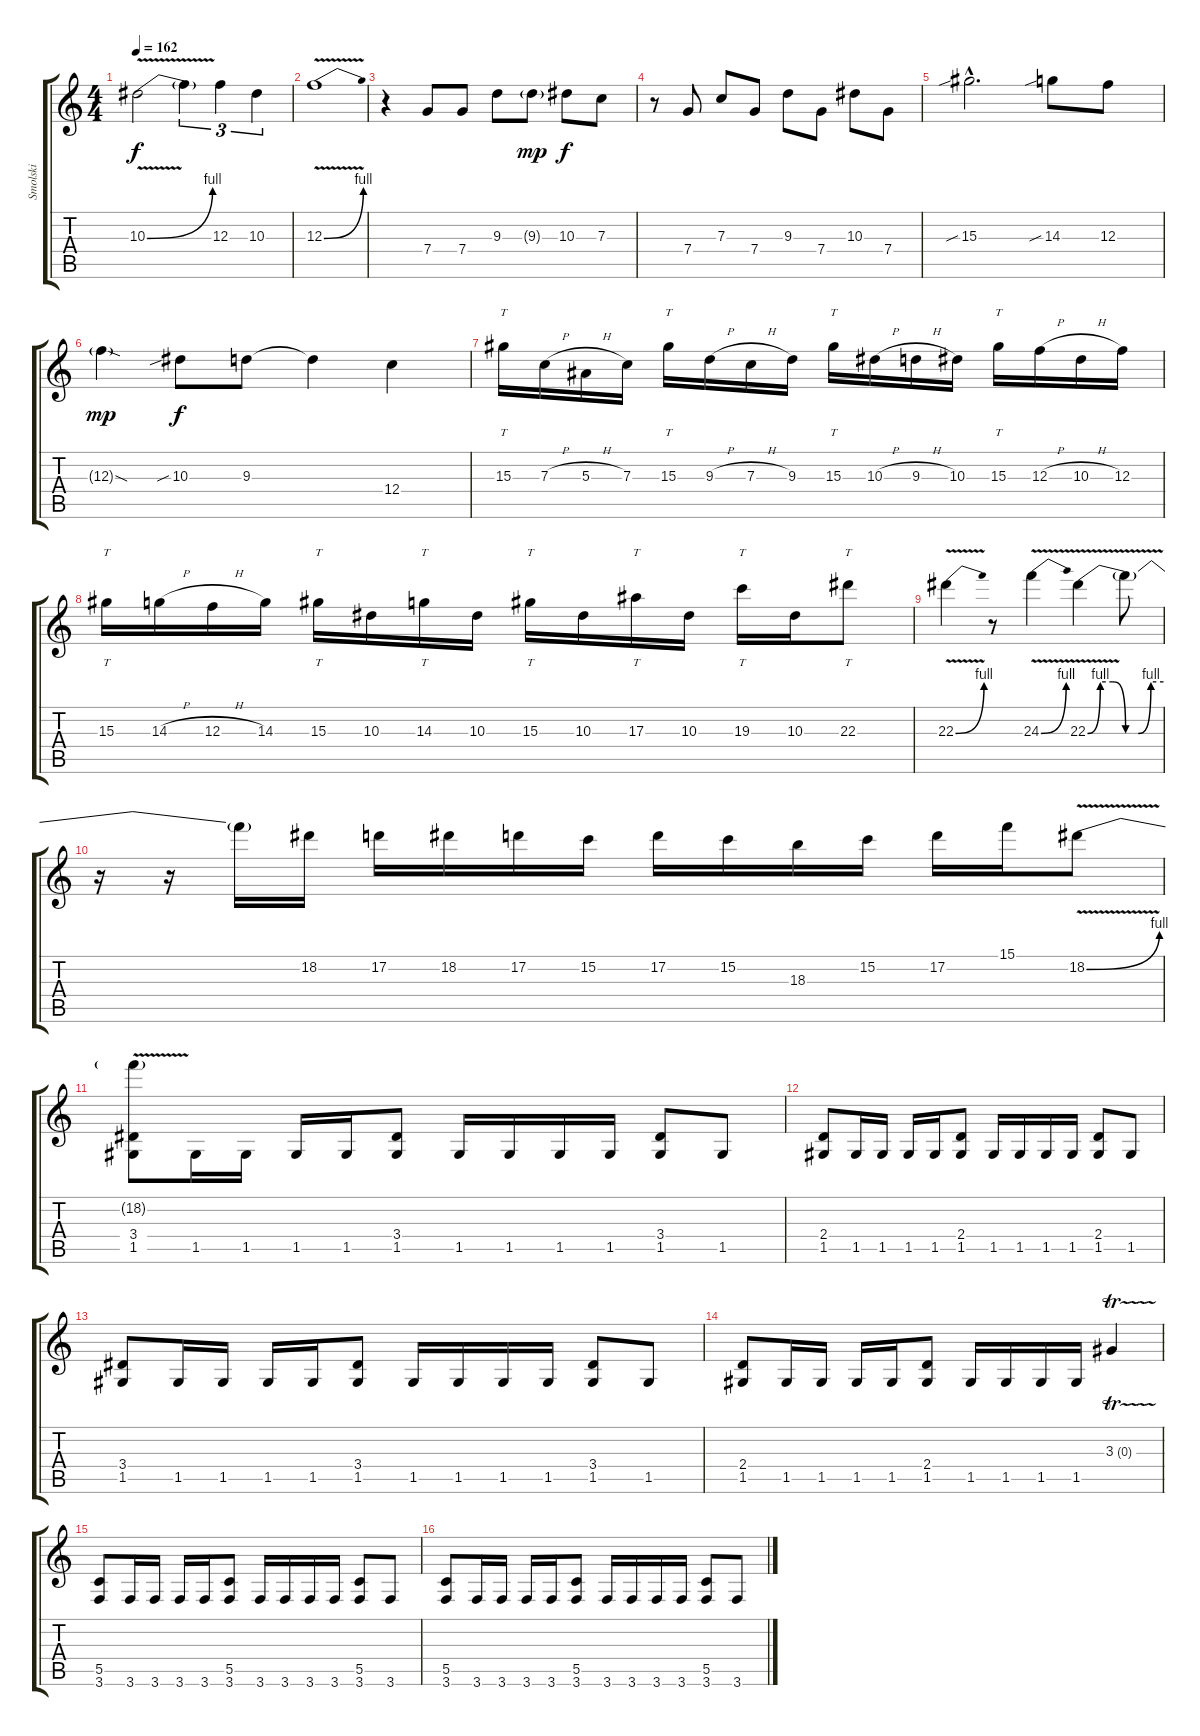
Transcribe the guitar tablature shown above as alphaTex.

\track ("Smolski" "Smolski") {instrument distortionguitar}
\staff {score tabs}
\tuning (D4 A3 F3 C3 G2 D2) {hide}
\ts (4 4)
\tempo 162
\clef g2
\ks c
10.3{be (bend 0 0 60 4) v}.2{dy f} 10.3{t}.4{tu (3 2)} 12.3.4{tu (3 2)} 10.3.4{tu (3 2)} |
12.3{be (bend 0 0 60 4) v}.1 |
r.4 7.4.8 7.4.8 9.3.8 9.3{g}.8{dy mp} 10.3.8{dy f} 7.3.8 |
r.8 7.4.8 7.3.8 7.4.8 9.3.8 7.4.8 10.3.8 7.4.8 |
15.3{sib hac}.2{d} 14.3{sib}.8 12.3.8 |
12.3{sod g}.4{dy mp} 10.3{sib}.8{dy f} 9.3.8 9.3{t}.4 12.4.4 |
15.3.16{tt} 7.3{h}.16 5.3{h}.16 7.3.16 15.3.16{tt} 9.3{h}.16 7.3{h}.16 9.3.16 15.3.16{tt} 10.3{h}.16 9.3{h}.16 10.3.16 15.3.16{tt} 12.3{h}.16 10.3{h}.16 12.3.16 |
15.3.16{tt} 14.3{h}.16 12.3{h}.16 14.3.16 15.3.16{tt} 10.3.16 14.3.16{tt} 10.3.16 15.3.16{tt} 10.3.16 17.3.16{tt} 10.3.16 19.3.16{tt} 10.3.16 22.3.8{tt} |
22.3{be (bend 0 0 60 4) v}.4 r.8 24.3{be (bend 0 0 60 4) v}.4 22.3{be (custom 0 0 10 4 20 4 30 0 40 0 50 4 60 4) v}.4 22.3{t}.8 |
r.16 r.16 22.3{t}.16 18.2.16 17.2.16 18.2.16 17.2.16 15.2.16 17.2.16 15.2.16 18.3.16 15.2.16 17.2.16 15.1.16 18.2{be (bend 0 0 60 4) v}.8 |
(18.2{t} 3.4 1.5).8 1.5.16 1.5.16 1.5.16 1.5.16 (3.4 1.5).8 1.5.16 1.5.16 1.5.16 1.5.16 (3.4 1.5).8 1.5.8 |
(2.4 1.5).8 1.5.16 1.5.16 1.5.16 1.5.16 (2.4 1.5).8 1.5.16 1.5.16 1.5.16 1.5.16 (2.4 1.5).8 1.5.8 |
(3.4 1.5).8 1.5.16 1.5.16 1.5.16 1.5.16 (3.4 1.5).8 1.5.16 1.5.16 1.5.16 1.5.16 (3.4 1.5).8 1.5.8 |
(2.4 1.5).8 1.5.16 1.5.16 1.5.16 1.5.16 (2.4 1.5).8 1.5.16 1.5.16 1.5.16 1.5.16 3.3{tr (0 16)}.4 |
(5.5 3.6).8 3.6.16 3.6.16 3.6.16 3.6.16 (5.5 3.6).8 3.6.16 3.6.16 3.6.16 3.6.16 (5.5 3.6).8 3.6.8 |
(5.5 3.6).8 3.6.16 3.6.16 3.6.16 3.6.16 (5.5 3.6).8 3.6.16 3.6.16 3.6.16 3.6.16 (5.5 3.6).8 3.6.8
